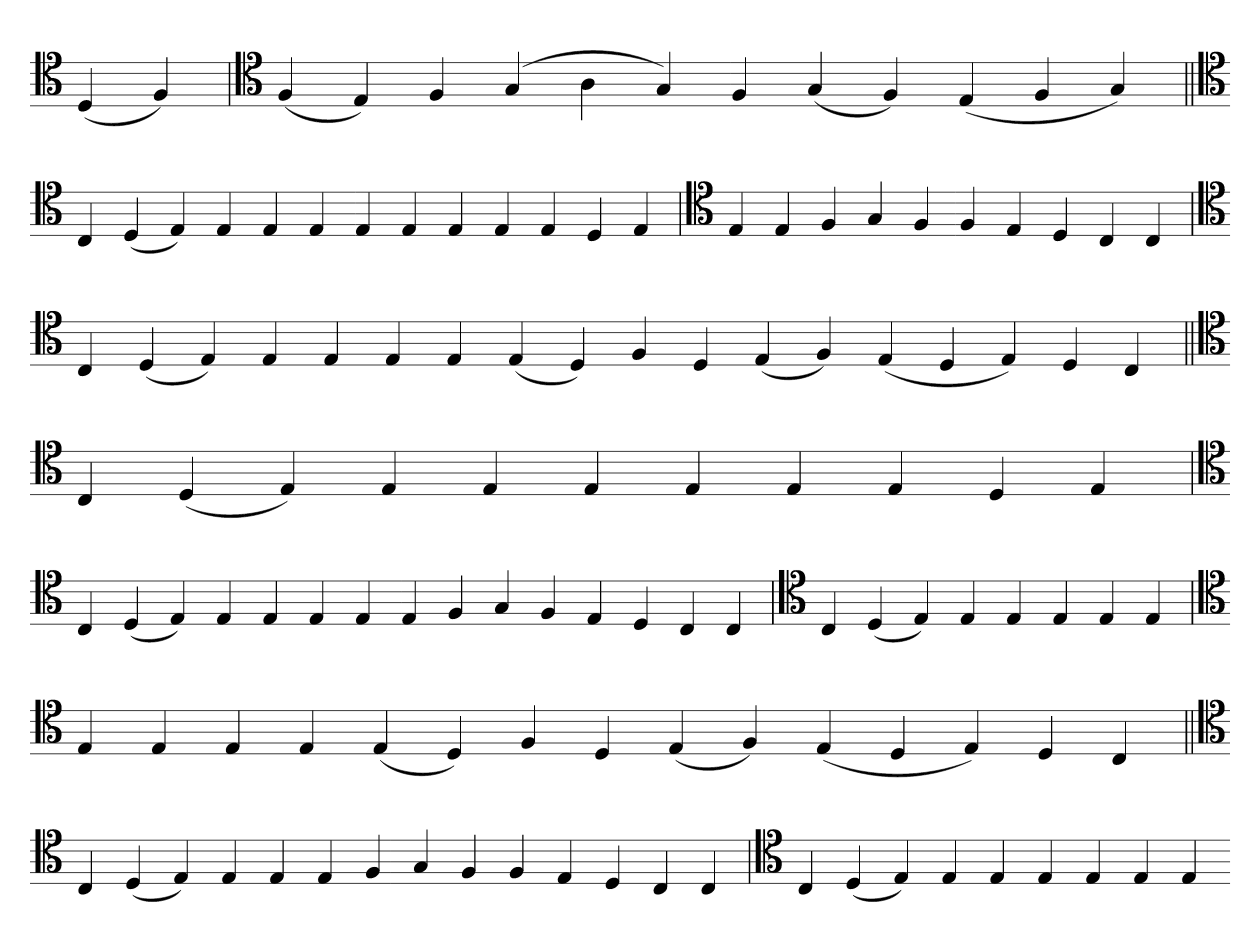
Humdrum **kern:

**kern
*part1
*staff1
*clefC4
=
(4D
4F)
=`
*clefC4
(4F
4E)
4F
(4G
4A
4G)
4F
(4G
4F)
(4E
4F
4G)
=||
*clefC4
4C
(4D
4E)
4E
4E
4E
4E
4E
4E
4E
4E
4D
4E
=`
*clefC4
4E
4E
4F
4G
4F
4F
4E
4D
4C
4C
='
*clefC4
4C
(4D
4E)
4E
4E
4E
4E
(4E
4D)
4F
4D
(4E
4F)
(4E
4D
4E)
4D
4C
=||
*clefC4
4C
(4D
4E)
4E
4E
4E
4E
4E
4E
4D
4E
=`
*clefC4
4C
(4D
4E)
4E
4E
4E
4E
4E
4F
4G
4F
4E
4D
4C
4C
='
*clefC4
4C
(4D
4E)
4E
4E
4E
4E
4E
=`
*clefC4
4E
4E
4E
4E
(4E
4D)
4F
4D
(4E
4F)
(4E
4D
4E)
4D
4C
=||
*clefC4
4C
(4D
4E)
4E
4E
4E
4F
4G
4F
4F
4E
4D
4C
4C
='
*clefC4
4C
(4D
4E)
4E
4E
4E
4E
4E
4E
=-
*-
